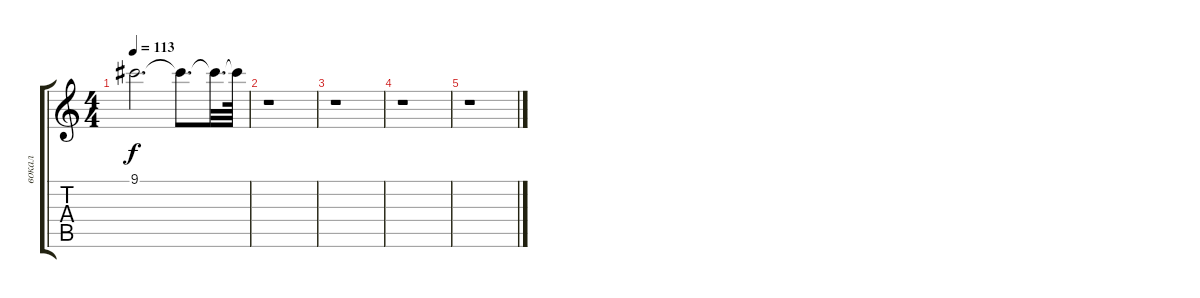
\track ("вокал" "вокал") {instrument acousticguitarsteel}
\staff {score tabs}
\tuning (E4 B3 G3 D3 A2 E2) {hide}
\ts (4 4)
\tempo 113
\clef g2
\ks c
9.1{t}.2{d dy f} 9.1{t}.8{d} 9.1{t}.32{d} 9.1{t}.64 |
r.1 |
r.1 |
r.1 |
r.1
